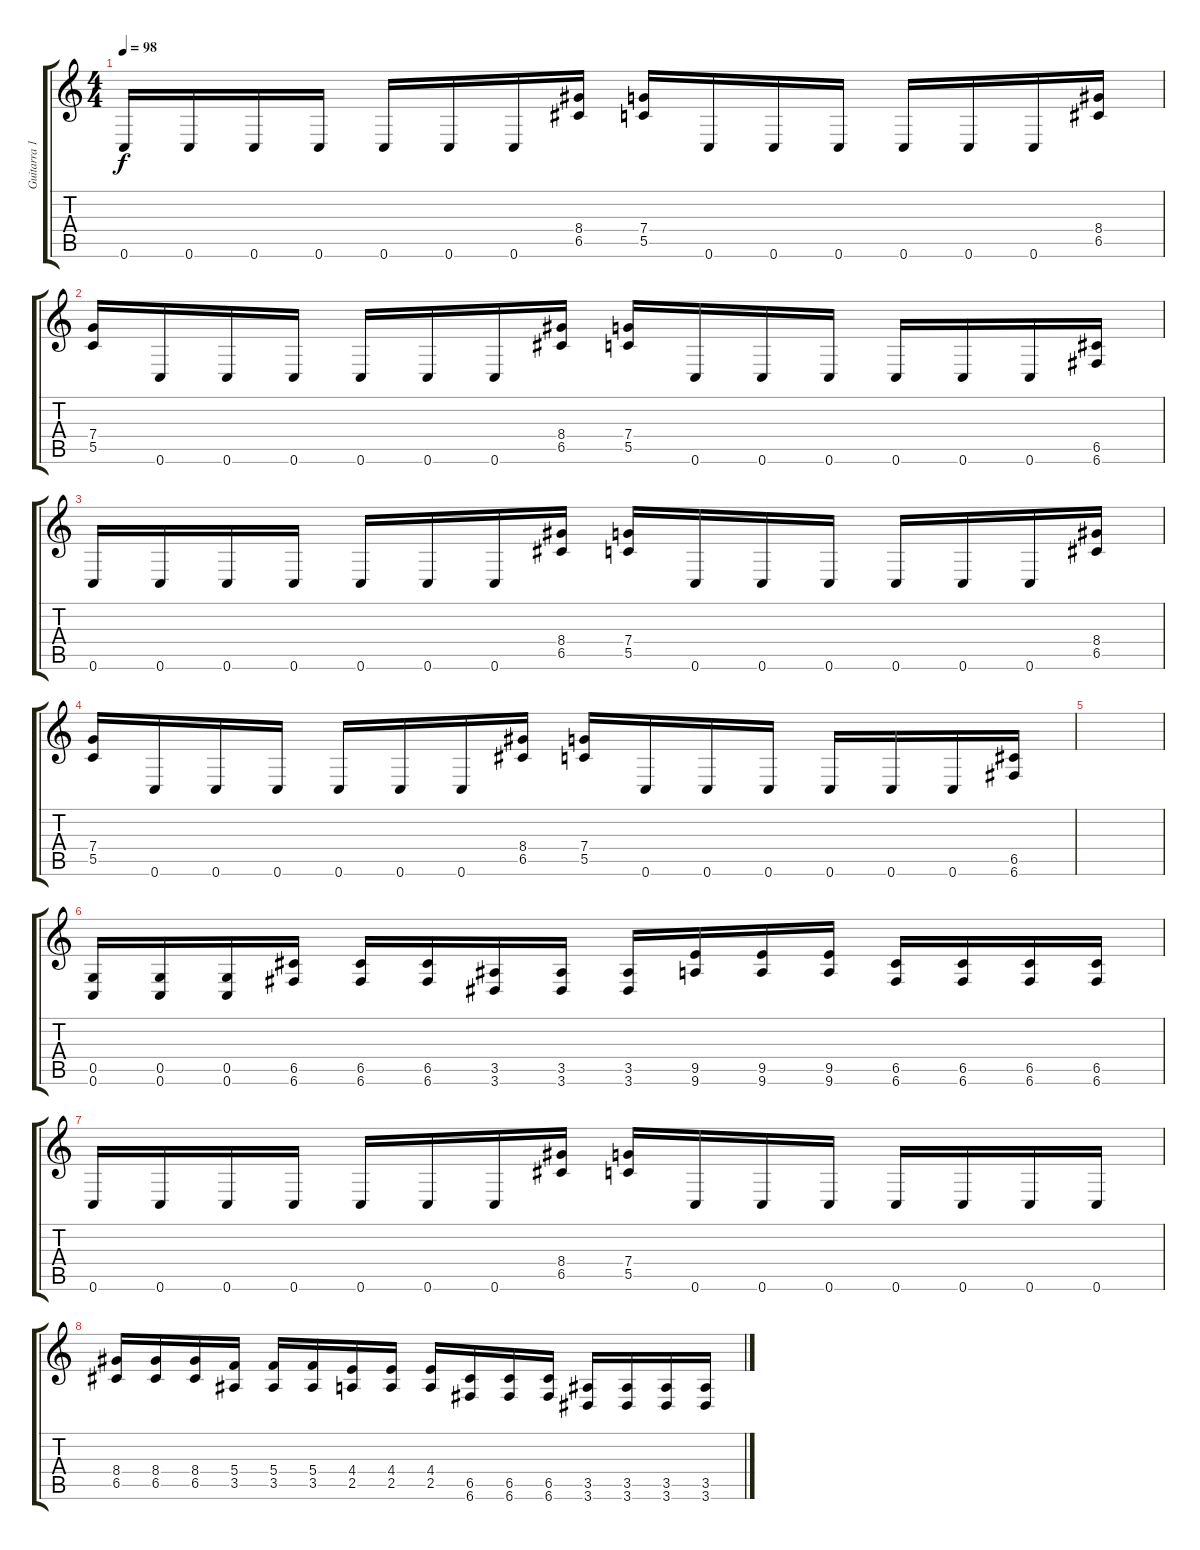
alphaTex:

\track ("Guitarra 1" "Guitarra 1") {instrument distortionguitar}
\staff {score tabs}
\tuning (D4 A3 F3 C3 G2 C2) {hide}
\ts (4 4)
\tempo 98
\clef g2
\ks c
0.6.16{dy f} 0.6.16 0.6.16 0.6.16 0.6.16 0.6.16 0.6.16 (8.4 6.5).16 (7.4 5.5).16 0.6.16 0.6.16 0.6.16 0.6.16 0.6.16 0.6.16 (8.4 6.5).16 |
(7.4 5.5).16 0.6.16 0.6.16 0.6.16 0.6.16 0.6.16 0.6.16 (8.4 6.5).16 (7.4 5.5).16 0.6.16 0.6.16 0.6.16 0.6.16 0.6.16 0.6.16 (6.5 6.6).16 |
0.6.16 0.6.16 0.6.16 0.6.16 0.6.16 0.6.16 0.6.16 (8.4 6.5).16 (7.4 5.5).16 0.6.16 0.6.16 0.6.16 0.6.16 0.6.16 0.6.16 (8.4 6.5).16 |
(7.4 5.5).16 0.6.16 0.6.16 0.6.16 0.6.16 0.6.16 0.6.16 (8.4 6.5).16 (7.4 5.5).16 0.6.16 0.6.16 0.6.16 0.6.16 0.6.16 0.6.16 (6.5 6.6).16 |
|
(0.5 0.6).16 (0.5 0.6).16 (0.5 0.6).16 (6.5 6.6).16 (6.5 6.6).16 (6.5 6.6).16 (3.5 3.6).16 (3.5 3.6).16 (3.5 3.6).16 (9.5 9.6).16 (9.5 9.6).16 (9.5 9.6).16 (6.5 6.6).16 (6.5 6.6).16 (6.5 6.6).16 (6.5 6.6).16 |
0.6.16 0.6.16 0.6.16 0.6.16 0.6.16 0.6.16 0.6.16 (8.4 6.5).16 (7.4 5.5).16 0.6.16 0.6.16 0.6.16 0.6.16 0.6.16 0.6.16 0.6.16 |
(8.4 6.5).16 (8.4 6.5).16 (8.4 6.5).16 (5.4 3.5).16 (5.4 3.5).16 (5.4 3.5).16 (4.4 2.5).16 (4.4 2.5).16 (4.4 2.5).16 (6.5 6.6).16 (6.5 6.6).16 (6.5 6.6).16 (3.5 3.6).16 (3.5 3.6).16 (3.5 3.6).16 (3.5 3.6).16
